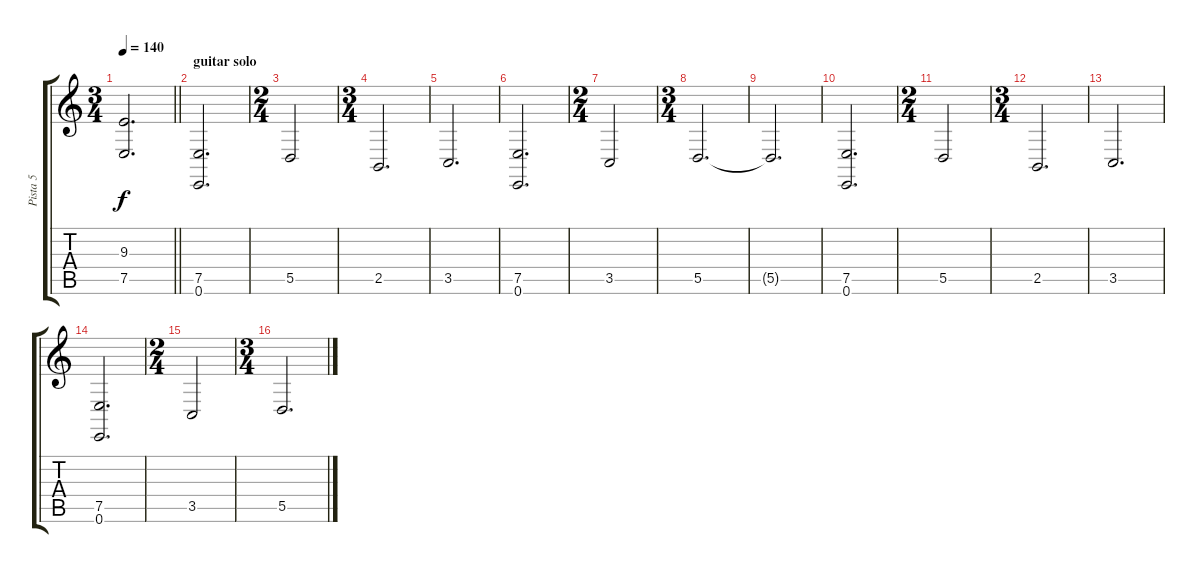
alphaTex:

\track ("Pista 5" "Pista 5") {instrument pad4choir}
\staff {score tabs}
\tuning (E4 B3 G3 D3 A2 E2) {hide}
\ts (3 4)
\tempo 140
\clef g2
\barLineRight lightlight
\ks c
(9.3{t} 7.5{t}).2{d dy f} |
\section ("" "guitar solo")
(7.5 0.6).2{d} |
\ts (2 4)
5.5.2 |
\ts (3 4)
2.5.2{d} |
3.5.2{d} |
(7.5 0.6).2{d} |
\ts (2 4)
3.5.2 |
\ts (3 4)
5.5.2{d} |
5.5{t}.2{d} |
(7.5 0.6).2{d} |
\ts (2 4)
5.5.2 |
\ts (3 4)
2.5.2{d} |
3.5.2{d} |
(7.5 0.6).2{d} |
\ts (2 4)
3.5.2 |
\ts (3 4)
5.5.2{d}
